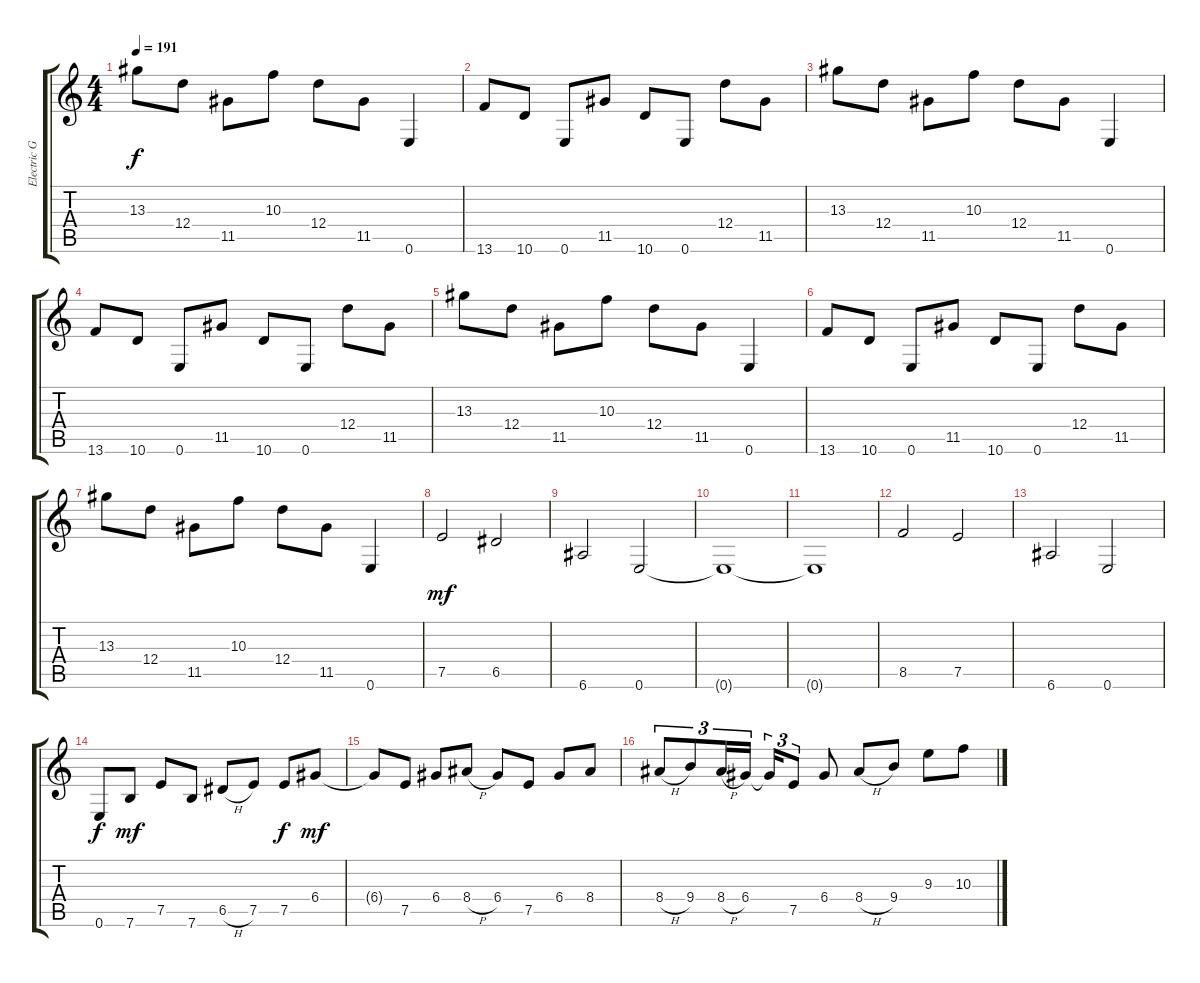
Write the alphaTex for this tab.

\track ("Electric Guitar Left" "Electric G") {instrument distortionguitar}
\staff {score tabs}
\tuning (E4 B3 G3 D3 A2 E2) {hide}
\ts (4 4)
\tempo 191
\clef g2
\ks c
13.3.8{dy f} 12.4.8 11.5.8 10.3.8 12.4.8 11.5.8 0.6.4 |
13.6.8 10.6.8 0.6.8 11.5.8 10.6.8 0.6.8 12.4.8 11.5.8 |
13.3.8 12.4.8 11.5.8 10.3.8 12.4.8 11.5.8 0.6.4 |
13.6.8 10.6.8 0.6.8 11.5.8 10.6.8 0.6.8 12.4.8 11.5.8 |
13.3.8 12.4.8 11.5.8 10.3.8 12.4.8 11.5.8 0.6.4 |
13.6.8 10.6.8 0.6.8 11.5.8 10.6.8 0.6.8 12.4.8 11.5.8 |
13.3.8 12.4.8 11.5.8 10.3.8 12.4.8 11.5.8 0.6.4 |
7.5.2{dy mf} 6.5.2 |
6.6.2 0.6.2 |
0.6{t}.1 |
0.6{t}.1 |
8.5.2 7.5.2 |
6.6.2 0.6.2 |
0.6.8{dy f} 7.6.8{dy mf} 7.5.8 7.6.8 6.5{h}.8 7.5.8 7.5.8{dy f} 6.4.8{dy mf} |
6.4{t}.8 7.5.8 6.4.8 8.4{h}.8 6.4.8 7.5.8 6.4.8 8.4.8 |
8.4{h}.8{tu (3 2)} 9.4.8{tu (3 2)} 8.4{h}.16{tu (3 2)} 6.4.16{tu (3 2)} 6.4{t}.16{tu (3 2)} 7.5.8{tu (3 2)} 6.4.8 8.4{h}.8 9.4.8 9.3.8 10.3.8
